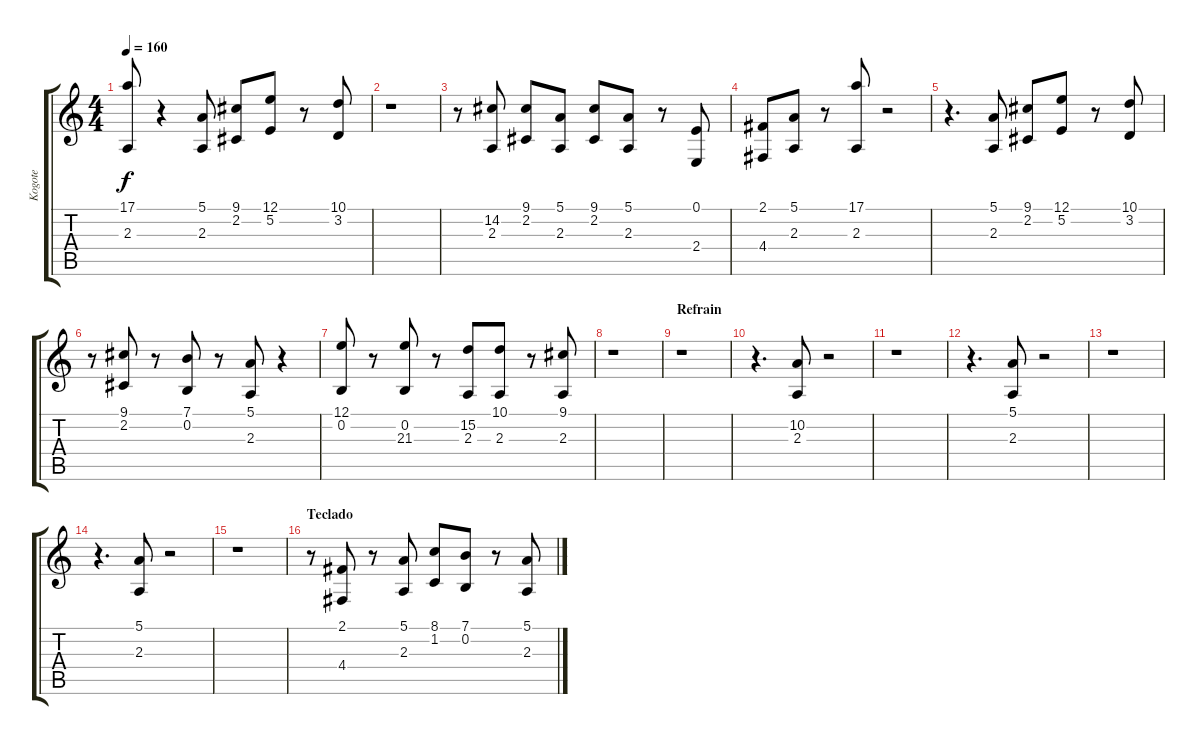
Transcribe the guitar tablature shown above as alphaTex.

\track ("Kogote" "Kogote") {instrument brasssection}
\staff {score tabs}
\tuning (E4 B3 G3 D3 A2 E2) {hide}
\ts (4 4)
\tempo 160
\clef g2
\ks c
(17.1 2.3).8{dy f} r.4 (5.1 2.3).8 (9.1 2.2).8 (12.1 5.2).8 r.8 (10.1 3.2).8 |
r.1 |
r.8 (14.2 2.3).8 (9.1 2.2).8 (5.1 2.3).8 (9.1 2.2).8 (5.1 2.3).8 r.8 (0.1 2.4).8 |
(2.1 4.4).8 (5.1 2.3).8 r.8 (17.1 2.3).8 r.2 |
r.4{d} (5.1 2.3).8 (9.1 2.2).8 (12.1 5.2).8 r.8 (10.1 3.2).8 |
r.8 (9.1 2.2).8 r.8 (7.1 0.2).8 r.8 (5.1 2.3).8 r.4 |
(12.1 0.2).8 r.8 (0.2 21.3).8 r.8 (15.2 2.3).8 (10.1 2.3).8 r.8 (9.1 2.3).8 |
r.1 |
\section ("" "Refrain")
r.1 |
r.4{d} (10.2 2.3).8 r.2 |
r.1 |
r.4{d} (5.1 2.3).8 r.2 |
r.1 |
r.4{d} (5.1 2.3).8 r.2 |
r.1 |
\section ("" "Teclado")
r.8 (2.1 4.4).8 r.8 (5.1 2.3).8 (8.1 1.2).8 (7.1 0.2).8 r.8 (5.1 2.3).8
